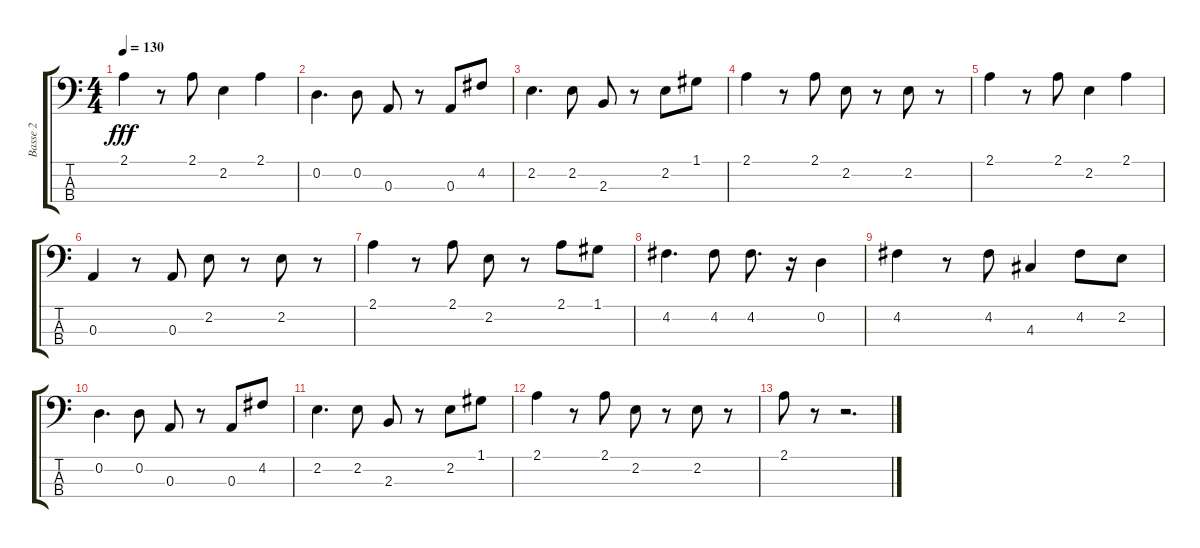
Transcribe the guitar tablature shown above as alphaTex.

\track ("Basse 2" "Basse 2") {instrument acousticbass}
\staff {score tabs}
\tuning (G2 D2 A1 E1) {hide}
\ts (4 4)
\tempo 130
\clef f4
\ks c
2.1.4{dy fff} r.8 2.1.8 2.2.4 2.1.4 |
0.2.4{d} 0.2.8 0.3.8 r.8 0.3.8 4.2.8 |
2.2.4{d} 2.2.8 2.3.8 r.8 2.2.8 1.1.8 |
2.1.4 r.8 2.1.8 2.2.8 r.8 2.2.8 r.8 |
2.1.4 r.8 2.1.8 2.2.4 2.1.4 |
0.3.4 r.8 0.3.8 2.2.8 r.8 2.2.8 r.8 |
2.1.4 r.8 2.1.8 2.2.8 r.8 2.1.8 1.1.8 |
4.2.4{d} 4.2.8 4.2.8{d} r.16 0.2.4 |
4.2.4 r.8 4.2.8 4.3.4 4.2.8 2.2.8 |
0.2.4{d} 0.2.8 0.3.8 r.8 0.3.8 4.2.8 |
2.2.4{d} 2.2.8 2.3.8 r.8 2.2.8 1.1.8 |
2.1.4 r.8 2.1.8 2.2.8 r.8 2.2.8 r.8 |
2.1.8 r.8 r.2{d}
